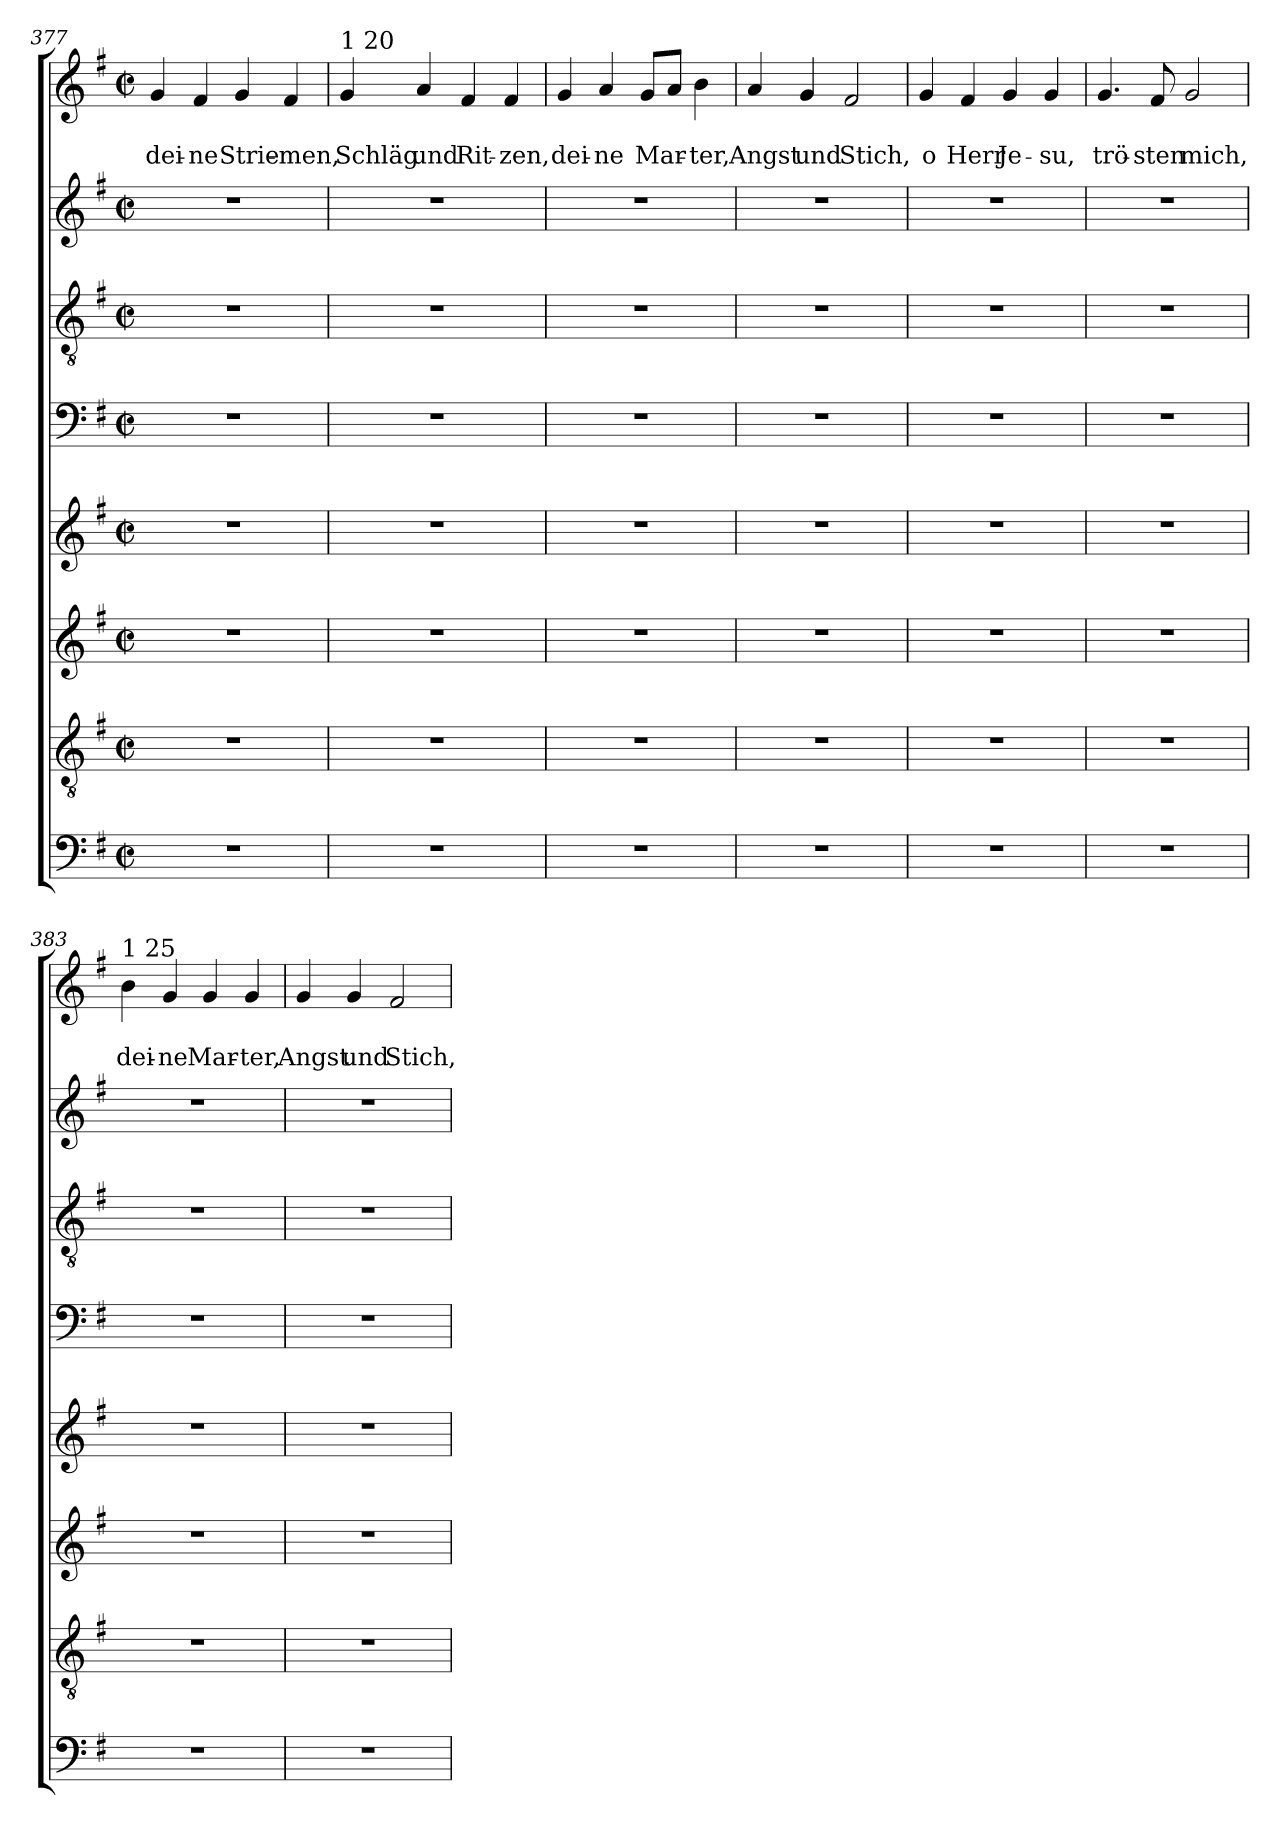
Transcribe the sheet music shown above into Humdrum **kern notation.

**kern	**kern	**kern	**kern	**kern	**kern	**kern	**kern	**text	**text
*part8	*part7	*part6	*part5	*part4	*part3	*part2	*part1	*part1	*part1
*staff8	*staff7	*staff6	*staff5	*staff4	*staff3	*staff2	*staff1	*staff1	*staff1
*clefF4	*clefGv2	*clefG2	*clefG2	*clefF4	*clefGv2	*clefG2	*clefG2	*	*
*k[f#]	*k[f#]	*k[f#]	*k[f#]	*k[f#]	*k[f#]	*k[f#]	*k[f#]	*	*
*G:	*G:	*G:	*G:	*G:	*G:	*G:	*G:	*	*
*M2/2	*M2/2	*M2/2	*M2/2	*M2/2	*M2/2	*M2/2	*M2/2	*	*
*met(c|)	*met(c|)	*met(c|)	*met(c|)	*met(c|)	*met(c|)	*met(c|)	*met(c|)	*	*
=377	=377	=377	=377	=377	=377	=377	=377	=377	=377
!	!	!	!	!	!	!	!	!	!LO:LY:b
1r	1r	1r	1r	1r	1r	1r	4g/	.	dei-
!	!	!	!	!	!	!	!	!	!LO:LY:b
.	.	.	.	.	.	.	4f#/	.	-ne
!	!	!	!	!	!	!	!	!	!LO:LY:b
.	.	.	.	.	.	.	4g/	.	Strie-
!	!	!	!	!	!	!	!	!	!LO:LY:b
.	.	.	.	.	.	.	4f#/	.	-men,
!!LO:LB:g=z
=378	=378	=378	=378	=378	=378	=378	=378	=378	=378
!	!	!	!	!	!	!	!LO:TX:a:t=1 20	!	!
!	!	!	!	!	!	!	!	!	!LO:LY:b
1r	1r	1r	1r	1r	1r	1r	4g/	.	Schläg
!	!	!	!	!	!	!	!	!	!LO:LY:b
.	.	.	.	.	.	.	4a/	.	und
!	!	!	!	!	!	!	!	!	!LO:LY:b
.	.	.	.	.	.	.	4f#/	.	Rit-
!	!	!	!	!	!	!	!	!	!LO:LY:b
.	.	.	.	.	.	.	4f#/	.	-zen,
=379	=379	=379	=379	=379	=379	=379	=379	=379	=379
!	!	!	!	!	!	!	!	!	!LO:LY:b
1r	1r	1r	1r	1r	1r	1r	4g/	.	dei-
!	!	!	!	!	!	!	!	!	!LO:LY:b
.	.	.	.	.	.	.	4a/	.	-ne
!	!	!	!	!	!	!	!	!	!LO:LY:b
.	.	.	.	.	.	.	8g/L	.	Mar-
.	.	.	.	.	.	.	8a/J	.	.
!	!	!	!	!	!	!	!	!	!LO:LY:b
.	.	.	.	.	.	.	4b\	.	-ter,
=380	=380	=380	=380	=380	=380	=380	=380	=380	=380
!	!	!	!	!	!	!	!	!	!LO:LY:b
1r	1r	1r	1r	1r	1r	1r	4a/	.	Angst
!	!	!	!	!	!	!	!	!	!LO:LY:b
.	.	.	.	.	.	.	4g/	.	und
!	!	!	!	!	!	!	!	!	!LO:LY:b
.	.	.	.	.	.	.	2f#/	.	Stich,
=381	=381	=381	=381	=381	=381	=381	=381	=381	=381
!	!	!	!	!	!	!	!	!	!LO:LY:b
1r	1r	1r	1r	1r	1r	1r	4g/	.	o
!	!	!	!	!	!	!	!	!	!LO:LY:b
.	.	.	.	.	.	.	4f#/	.	Herr
!	!	!	!	!	!	!	!	!	!LO:LY:b
.	.	.	.	.	.	.	4g/	.	Je-
!	!	!	!	!	!	!	!	!	!LO:LY:b
.	.	.	.	.	.	.	4g/	.	-su,
=382	=382	=382	=382	=382	=382	=382	=382	=382	=382
!	!	!	!	!	!	!	!	!	!LO:LY:b
1r	1r	1r	1r	1r	1r	1r	4.g/	.	trö-
!	!	!	!	!	!	!	!	!	!LO:LY:b
.	.	.	.	.	.	.	8f#/	.	-sten
!	!	!	!	!	!	!	!	!	!LO:LY:b
.	.	.	.	.	.	.	2g/	.	mich,
!!LO:LB:g=z
=383	=383	=383	=383	=383	=383	=383	=383	=383	=383
!	!	!	!	!	!	!	!LO:TX:a:t=1 25	!	!
!	!	!	!	!	!	!	!	!	!LO:LY:b
1r	1r	1r	1r	1r	1r	1r	4b\	.	dei-
!	!	!	!	!	!	!	!	!	!LO:LY:b
.	.	.	.	.	.	.	4g/	.	-ne
!	!	!	!	!	!	!	!	!	!LO:LY:b
.	.	.	.	.	.	.	4g/	.	Mar-
!	!	!	!	!	!	!	!	!	!LO:LY:b
.	.	.	.	.	.	.	4g/	.	-ter,
=384	=384	=384	=384	=384	=384	=384	=384	=384	=384
!	!	!	!	!	!	!	!	!	!LO:LY:b
1r	1r	1r	1r	1r	1r	1r	4g/	.	Angst
!	!	!	!	!	!	!	!	!	!LO:LY:b
.	.	.	.	.	.	.	4g/	.	und
!	!	!	!	!	!	!	!	!	!LO:LY:b
.	.	.	.	.	.	.	2f#/	.	Stich,
=	=	=	=	=	=	=	=	=	=
*-	*-	*-	*-	*-	*-	*-	*-	*-	*-
